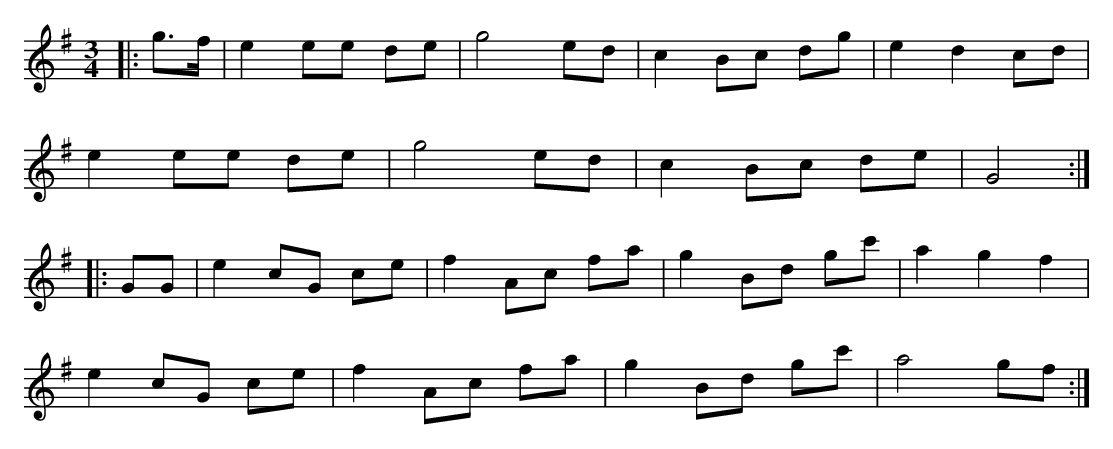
X:1
M:3/4
K:G
|:g>f|e2 ee de|g4 ed|c2 Bc dg|e2 d2 cd|
e2 ee de|g4 ed|c2 Bc de|G4:|
|:GG|e2 cG ce|f2 Ac fa|g2 Bd gc'|a2 g2 f2|
e2 cG ce|f2 Ac fa|g2 Bd gc'|a4 gf:|
